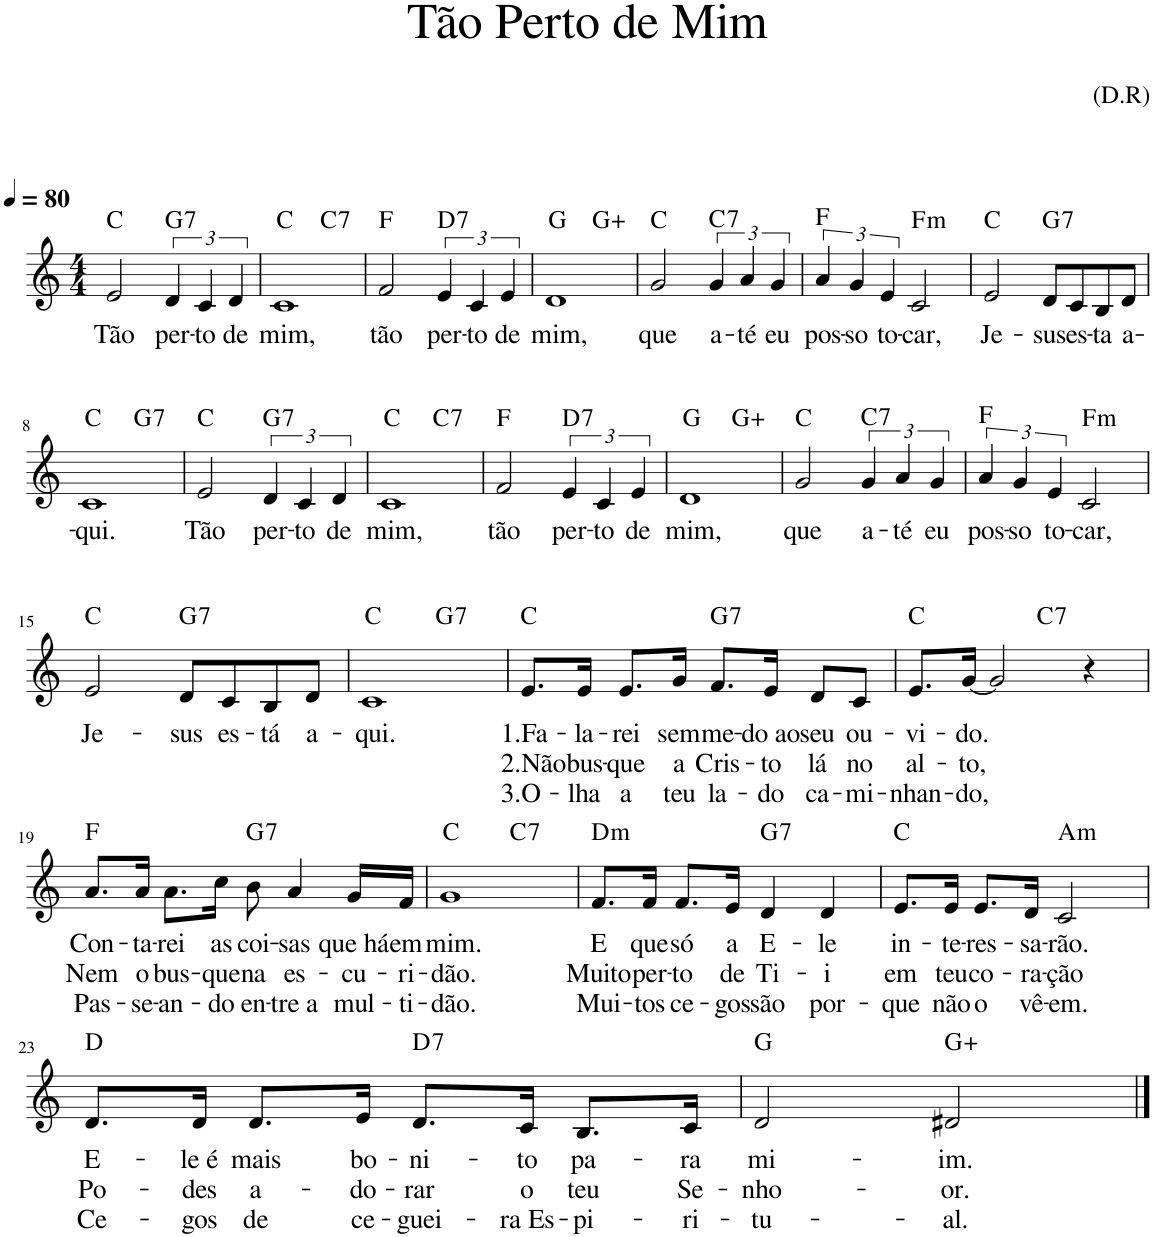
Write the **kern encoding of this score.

**kern	**text	**text	**text	**harte
*part1	*part1	*part1	*part1	*part1
*staff1	*staff1	*staff1	*staff1	*
*I"Voz	*	*	*	*
*I'Vo.	*	*	*	*
*clefG2	*	*	*	*
*k[]	*	*	*	*
*M4/4	*	*	*	*
*MM80	*	*	*	*
=1	=1	=1	=1	=1
!	!LO:LY:b	!	!	!
2e/	Tão	.	.	C:maj
!	!LO:LY:b	!	!	!LO:H:kt=7
6d/	per-	.	.	G:7
!	!LO:LY:b	!	!	!
6c/	-to	.	.	.
!	!LO:LY:b	!	!	!
6d/	de	.	.	.
=2	=2	=2	=2	=2
!	!LO:LY:b	!	!	!
*^	*	*	*	*
1c	2ryy	mim,	.	.	C:maj
!	!	!	!	!	!LO:H:kt=7
.	2ryy	.	.	.	C:7
=3	=3	=3	=3	=3	=3
!	!	!LO:LY:b	!	!	!
*v	*v	*	*	*	*
2f/	tão	.	.	F:maj
!	!LO:LY:b	!	!	!LO:H:kt=7
6e/	per-	.	.	D:7
!	!LO:LY:b	!	!	!
6c/	-to	.	.	.
!	!LO:LY:b	!	!	!
6e/	de	.	.	.
=4	=4	=4	=4	=4
!	!LO:LY:b	!	!	!
*^	*	*	*	*
1d	2ryy	mim,	.	.	G:maj
.	2ryy	.	.	.	G:aug
=5	=5	=5	=5	=5	=5
!	!	!LO:LY:b	!	!	!
*v	*v	*	*	*	*
2g/	que	.	.	C:maj
!	!LO:LY:b	!	!	!LO:H:kt=7
6g/	a-	.	.	C:7
!	!LO:LY:b	!	!	!
6a/	-té	.	.	.
!	!LO:LY:b	!	!	!
6g/	eu	.	.	.
=6	=6	=6	=6	=6
!	!LO:LY:b	!	!	!
6a/	pos-	.	.	F:maj
!	!LO:LY:b	!	!	!
6g/	-so	.	.	.
!	!LO:LY:b	!	!	!
6e/	to-	.	.	.
!	!LO:LY:b	!	!	!LO:H:kt=m
2c/	-car,	.	.	F:min
=7	=7	=7	=7	=7
!	!LO:LY:b	!	!	!
2e/	Je-	.	.	C:maj
!	!LO:LY:b	!	!	!LO:H:kt=7
8d/L	-sus	.	.	G:7
!	!LO:LY:b	!	!	!
8c/	es-	.	.	.
!	!LO:LY:b	!	!	!
8B/	-ta	.	.	.
!	!LO:LY:b	!	!	!
8d/J	a-	.	.	.
!!LO:LB:g=z
=8	=8	=8	=8	=8
!	!LO:LY:b	!	!	!
*^	*	*	*	*
1c	2ryy	-qui.	.	.	C:maj
!	!	!	!	!	!LO:H:kt=7
.	2ryy	.	.	.	G:7
=9	=9	=9	=9	=9	=9
!	!	!LO:LY:b	!	!	!
*v	*v	*	*	*	*
2e/	Tão	.	.	C:maj
!	!LO:LY:b	!	!	!LO:H:kt=7
6d/	per-	.	.	G:7
!	!LO:LY:b	!	!	!
6c/	-to	.	.	.
!	!LO:LY:b	!	!	!
6d/	de	.	.	.
=10	=10	=10	=10	=10
!	!LO:LY:b	!	!	!
*^	*	*	*	*
1c	2ryy	mim,	.	.	C:maj
!	!	!	!	!	!LO:H:kt=7
.	2ryy	.	.	.	C:7
=11	=11	=11	=11	=11	=11
!	!	!LO:LY:b	!	!	!
*v	*v	*	*	*	*
2f/	tão	.	.	F:maj
!	!LO:LY:b	!	!	!LO:H:kt=7
6e/	per-	.	.	D:7
!	!LO:LY:b	!	!	!
6c/	-to	.	.	.
!	!LO:LY:b	!	!	!
6e/	de	.	.	.
=12	=12	=12	=12	=12
!	!LO:LY:b	!	!	!
*^	*	*	*	*
1d	2ryy	mim,	.	.	G:maj
.	2ryy	.	.	.	G:aug
=13	=13	=13	=13	=13	=13
!	!	!LO:LY:b	!	!	!
*v	*v	*	*	*	*
2g/	que	.	.	C:maj
!	!LO:LY:b	!	!	!LO:H:kt=7
6g/	a-	.	.	C:7
!	!LO:LY:b	!	!	!
6a/	-té	.	.	.
!	!LO:LY:b	!	!	!
6g/	eu	.	.	.
=14	=14	=14	=14	=14
!	!LO:LY:b	!	!	!
6a/	pos-	.	.	F:maj
!	!LO:LY:b	!	!	!
6g/	-so	.	.	.
!	!LO:LY:b	!	!	!
6e/	to-	.	.	.
!	!LO:LY:b	!	!	!LO:H:kt=m
2c/	-car,	.	.	F:min
!!LO:LB:g=z
=15	=15	=15	=15	=15
!	!LO:LY:b	!	!	!
2e/	Je-	.	.	C:maj
!	!LO:LY:b	!	!	!LO:H:kt=7
8d/L	-sus	.	.	G:7
!	!LO:LY:b	!	!	!
8c/	es-	.	.	.
!	!LO:LY:b	!	!	!
8B/	-tá	.	.	.
!	!LO:LY:b	!	!	!
8d/J	a-	.	.	.
=16	=16	=16	=16	=16
!	!LO:LY:b	!	!	!
*^	*	*	*	*
1c	2ryy	-qui.	.	.	C:maj
!	!	!	!	!	!LO:H:kt=7
.	2ryy	.	.	.	G:7
=17	=17	=17	=17	=17	=17
!	!	!LO:LY:b	!LO:LY:b	!LO:LY:b	!
*v	*v	*	*	*	*
8.e/L	1.Fa-	2.Não	3.O-	C:maj
!	!LO:LY:b	!LO:LY:b	!LO:LY:b	!
16e/Jk	-la-	bus-	-lha	.
!	!LO:LY:b	!LO:LY:b	!LO:LY:b	!
8.e/L	-rei	-que	a	.
!	!LO:LY:b	!LO:LY:b	!LO:LY:b	!
16g/Jk	sem	a	teu	.
!	!LO:LY:b	!LO:LY:b	!LO:LY:b	!LO:H:kt=7
8.f/L	me-	Cris-	la-	G:7
!	!LO:LY:b	!LO:LY:b	!LO:LY:b	!
16e/Jk	-do ao	-to	-do	.
!	!LO:LY:b	!LO:LY:b	!LO:LY:b	!
8d/L	seu	lá	ca-	.
!	!LO:LY:b	!LO:LY:b	!LO:LY:b	!
8c/J	ou-	no	-mi-	.
=18	=18	=18	=18	=18
!	!LO:LY:b	!LO:LY:b	!LO:LY:b	!
*^	*	*	*	*
8.e/L	2ryy	-vi-	al-	-nhan-	C:maj
!	!	!LO:LY:b	!LO:LY:b	!LO:LY:b	!
[16g/Jk	.	-do.	-to,	-do,	.
2g/]	.	.	.	.	.
!	!	!	!	!	!LO:H:kt=7
.	2ryy	.	.	.	C:7
4r	.	.	.	.	.
!!LO:LB:g=z	!!
=19	=19	=19	=19	=19	=19
!	!	!LO:LY:b	!LO:LY:b	!LO:LY:b	!
*v	*v	*	*	*	*
8.a/L	Con-	Nem	Pas-	F:maj
!	!LO:LY:b	!LO:LY:b	!LO:LY:b	!
16a/Jk	-ta-	o	-se-	.
!	!LO:LY:b	!LO:LY:b	!LO:LY:b	!
8.a\L	-rei	bus-	-an-	.
!	!LO:LY:b	!LO:LY:b	!LO:LY:b	!
16cc\Jk	as	-que	-do	.
!	!LO:LY:b	!LO:LY:b	!LO:LY:b	!LO:H:kt=7
8b\	coi-	na	en-	G:7
!	!LO:LY:b	!LO:LY:b	!LO:LY:b	!
4a/	-sas	es-	-tre a	.
!	!LO:LY:b	!LO:LY:b	!LO:LY:b	!
16g/LL	que há	-cu-	mul-	.
!	!LO:LY:b	!LO:LY:b	!LO:LY:b	!
16f/JJ	em	-ri-	-ti-	.
=20	=20	=20	=20	=20
!	!LO:LY:b	!LO:LY:b	!LO:LY:b	!
*^	*	*	*	*
1g	2ryy	mim.	-dão.	-dão.	C:maj
!	!	!	!	!	!LO:H:kt=7
.	2ryy	.	.	.	C:7
=21	=21	=21	=21	=21	=21
!	!	!LO:LY:b	!LO:LY:b	!LO:LY:b	!LO:H:kt=m
*v	*v	*	*	*	*
8.f/L	E	Muito	Mui-	D:min
!	!LO:LY:b	!LO:LY:b	!LO:LY:b	!
16f/Jk	que	per-	-tos	.
!	!LO:LY:b	!LO:LY:b	!LO:LY:b	!
8.f/L	só	-to	ce-	.
!	!LO:LY:b	!LO:LY:b	!LO:LY:b	!
16e/Jk	a	de	-gos	.
!	!LO:LY:b	!LO:LY:b	!LO:LY:b	!LO:H:kt=7
4d/	E-	Ti-	são	G:7
!	!LO:LY:b	!LO:LY:b	!LO:LY:b	!
4d/	-le	-i	por-	.
=22	=22	=22	=22	=22
!	!LO:LY:b	!LO:LY:b	!LO:LY:b	!
8.e/L	in-	em	-que	C:maj
!	!LO:LY:b	!LO:LY:b	!LO:LY:b	!
16e/Jk	-te-	teu	não	.
!	!LO:LY:b	!LO:LY:b	!LO:LY:b	!
8.e/L	-res-	co-	o	.
!	!LO:LY:b	!LO:LY:b	!LO:LY:b	!
16d/Jk	-sa-	-ra-	vê-	.
!	!LO:LY:b	!LO:LY:b	!LO:LY:b	!LO:H:kt=m
2c/	-rão.	-ção	-em.	A:min
!!LO:LB:g=z
=23	=23	=23	=23	=23
!	!LO:LY:b	!LO:LY:b	!LO:LY:b	!
8.d/L	E-	Po-	Ce-	D:maj
!	!LO:LY:b	!LO:LY:b	!LO:LY:b	!
16d/Jk	-le é	-des	-gos	.
!	!LO:LY:b	!LO:LY:b	!LO:LY:b	!
8.d/L	mais	a-	de	.
!	!LO:LY:b	!LO:LY:b	!LO:LY:b	!
16e/Jk	bo-	-do-	ce-	.
!	!LO:LY:b	!LO:LY:b	!LO:LY:b	!LO:H:kt=7
8.d/L	-ni-	-rar	-guei-	D:7
!	!LO:LY:b	!LO:LY:b	!LO:LY:b	!
16c/Jk	-to	o	-ra Es-	.
!	!LO:LY:b	!LO:LY:b	!LO:LY:b	!
8.B/L	pa-	teu	-pi-	.
!	!LO:LY:b	!LO:LY:b	!LO:LY:b	!
16c/Jk	-ra	Se-	-ri-	.
=24	=24	=24	=24	=24
!	!LO:LY:b	!LO:LY:b	!LO:LY:b	!
2d/	mi-	-nho-	-tu-	G:maj
!	!LO:LY:b	!LO:LY:b	!LO:LY:b	!
2d#X/	-im.	-or.	-al.	G:aug
==	==	==	==	==
*-	*-	*-	*-	*-
